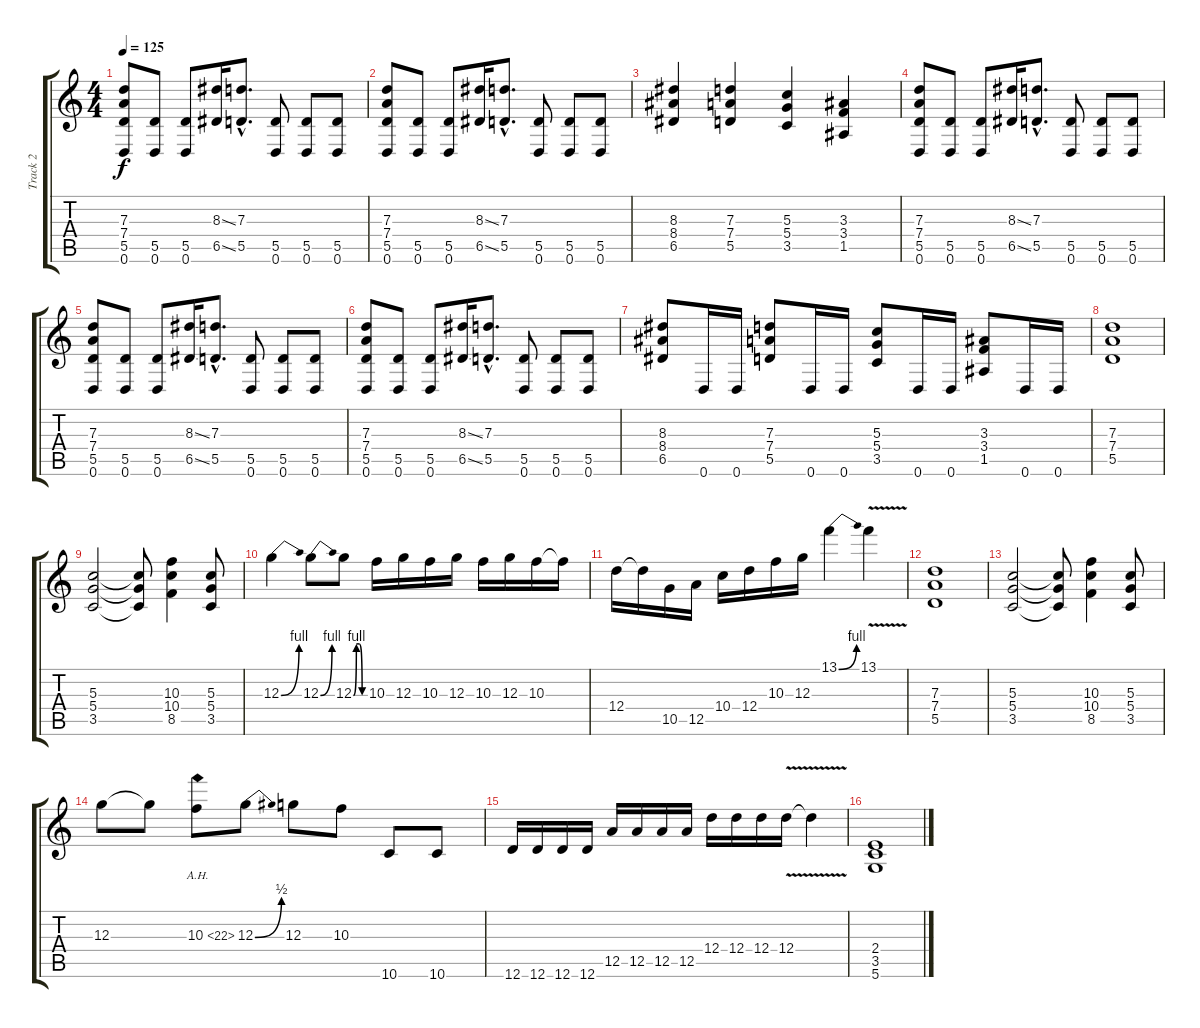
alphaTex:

\track ("Track 2" "Track 2") {instrument distortionguitar}
\staff {score tabs}
\tuning (E4 B3 G3 D3 A2 D2) {hide}
\ts (4 4)
\tempo 125
\clef g2
\ks c
(7.3 7.4 5.5 0.6).8{dy f} (5.5 0.6).8 (5.5 0.6).8 (8.3{ss} 6.5{ss}).16 (7.3{hac} 5.5{hac}).8{d} (5.5 0.6).8 (5.5 0.6).8 (5.5 0.6).8 |
(7.3 7.4 5.5 0.6).8 (5.5 0.6).8 (5.5 0.6).8 (8.3{ss} 6.5{ss}).16 (7.3{hac} 5.5{hac}).8{d} (5.5 0.6).8 (5.5 0.6).8 (5.5 0.6).8 |
(8.3 8.4 6.5).4 (7.3 7.4 5.5).4 (5.3 5.4 3.5).4 (3.3 3.4 1.5).4 |
(7.3 7.4 5.5 0.6).8 (5.5 0.6).8 (5.5 0.6).8 (8.3{ss} 6.5{ss}).16 (7.3{hac} 5.5{hac}).8{d} (5.5 0.6).8 (5.5 0.6).8 (5.5 0.6).8 |
(7.3 7.4 5.5 0.6).8 (5.5 0.6).8 (5.5 0.6).8 (8.3{ss} 6.5{ss}).16 (7.3{hac} 5.5{hac}).8{d} (5.5 0.6).8 (5.5 0.6).8 (5.5 0.6).8 |
(7.3 7.4 5.5 0.6).8 (5.5 0.6).8 (5.5 0.6).8 (8.3{ss} 6.5{ss}).16 (7.3{hac} 5.5{hac}).8{d} (5.5 0.6).8 (5.5 0.6).8 (5.5 0.6).8 |
\section ("" "")
(8.3 8.4 6.5).8 0.6.16 0.6.16 (7.3 7.4 5.5).8 0.6.16 0.6.16 (5.3 5.4 3.5).8 0.6.16 0.6.16 (3.3 3.4 1.5).8 0.6.16 0.6.16 |
(7.3 7.4 5.5).1 |
\section ("" "")
(5.3 5.4 3.5).2 (5.3{t} 5.4{t} 3.5{t}).8 (10.3 10.4 8.5).4 (5.3 5.4 3.5).8 |
12.3{be (bend 0 0 60 4)}.4 12.3{be (bend 0 0 60 4)}.8 12.3{be (custom 0 0 15 4 30 4 45 0 60 0)}.8 10.3.16 12.3.16 10.3.16 12.3.16 10.3.16 12.3.16 10.3.16 10.3{t}.16 |
12.4.16 12.4{t}.16 10.5.16 12.5.16 10.4.16 12.4.16 10.3.16 12.3.16 13.1{be (bend 0 0 60 4)}.4 13.1{v}.4 |
(7.3 7.4 5.5).1 |
(5.3 5.4 3.5).2 (5.3{t} 5.4{t} 3.5{t}).8 (10.3 10.4 8.5).4 (5.3 5.4 3.5).8 |
12.3.8 12.3{t}.8 10.3{ah 12}.8 12.3{be (bend 0 0 60 2)}.8 12.3.8 10.3.8 10.6.8 10.6.8 |
12.6.16 12.6.16 12.6.16 12.6.16 12.5.16 12.5.16 12.5.16 12.5.16 12.4.16 12.4.16 12.4.16 12.4{v}.16 12.4{t}.4 |
(2.4 3.5 5.6).1
